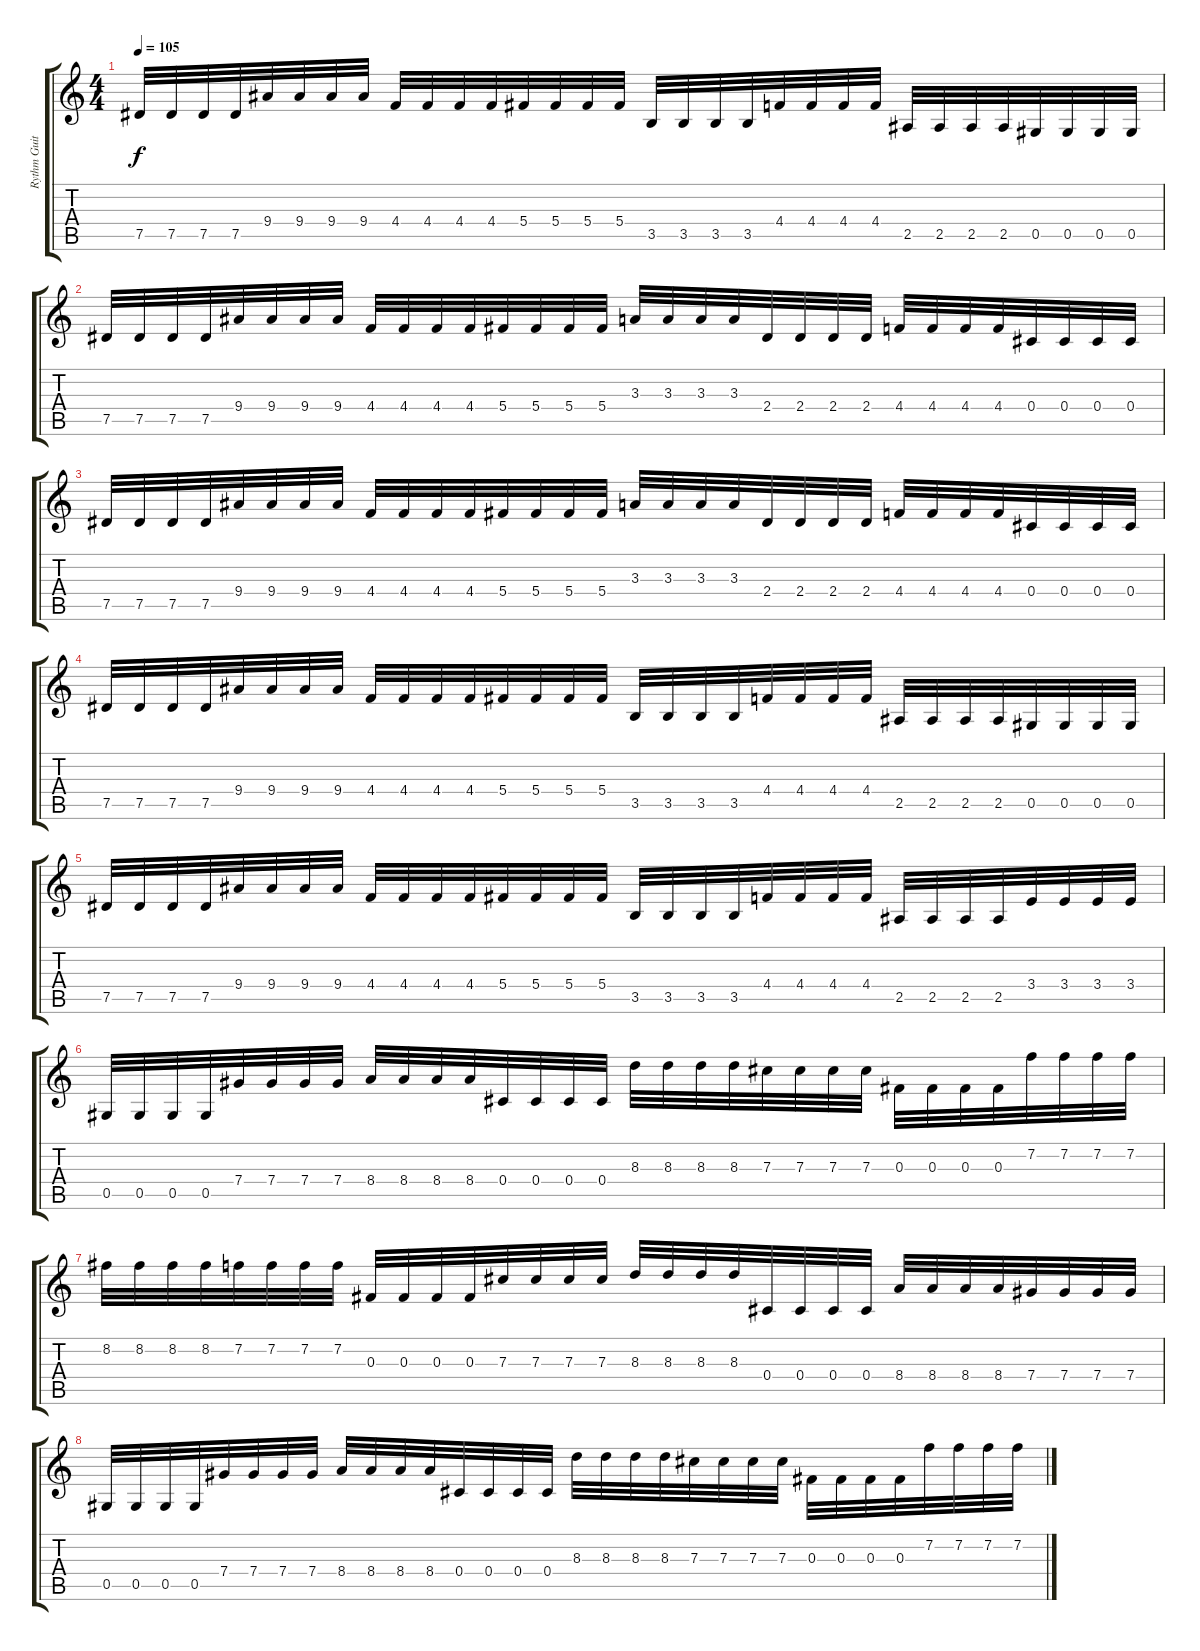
\track ("Rythm Guitar" "Rythm Guit") {instrument overdrivenguitar}
\staff {score tabs}
\tuning (Eb4 Bb3 Gb3 Db3 Ab2 Eb2) {hide}
\ts (4 4)
\tempo 105
\clef g2
\ks c
7.5.32{dy f} 7.5.32 7.5.32 7.5.32 9.4.32 9.4.32 9.4.32 9.4.32 4.4.32 4.4.32 4.4.32 4.4.32 5.4.32 5.4.32 5.4.32 5.4.32 3.5.32 3.5.32 3.5.32 3.5.32 4.4.32 4.4.32 4.4.32 4.4.32 2.5.32 2.5.32 2.5.32 2.5.32 0.5.32 0.5.32 0.5.32 0.5.32 |
7.5.32 7.5.32 7.5.32 7.5.32 9.4.32 9.4.32 9.4.32 9.4.32 4.4.32 4.4.32 4.4.32 4.4.32 5.4.32 5.4.32 5.4.32 5.4.32 3.3.32 3.3.32 3.3.32 3.3.32 2.4.32 2.4.32 2.4.32 2.4.32 4.4.32 4.4.32 4.4.32 4.4.32 0.4.32 0.4.32 0.4.32 0.4.32 |
7.5.32 7.5.32 7.5.32 7.5.32 9.4.32 9.4.32 9.4.32 9.4.32 4.4.32 4.4.32 4.4.32 4.4.32 5.4.32 5.4.32 5.4.32 5.4.32 3.3.32 3.3.32 3.3.32 3.3.32 2.4.32 2.4.32 2.4.32 2.4.32 4.4.32 4.4.32 4.4.32 4.4.32 0.4.32 0.4.32 0.4.32 0.4.32 |
7.5.32 7.5.32 7.5.32 7.5.32 9.4.32 9.4.32 9.4.32 9.4.32 4.4.32 4.4.32 4.4.32 4.4.32 5.4.32 5.4.32 5.4.32 5.4.32 3.5.32 3.5.32 3.5.32 3.5.32 4.4.32 4.4.32 4.4.32 4.4.32 2.5.32 2.5.32 2.5.32 2.5.32 0.5.32 0.5.32 0.5.32 0.5.32 |
7.5.32 7.5.32 7.5.32 7.5.32 9.4.32 9.4.32 9.4.32 9.4.32 4.4.32 4.4.32 4.4.32 4.4.32 5.4.32 5.4.32 5.4.32 5.4.32 3.5.32 3.5.32 3.5.32 3.5.32 4.4.32 4.4.32 4.4.32 4.4.32 2.5.32 2.5.32 2.5.32 2.5.32 3.4.32 3.4.32 3.4.32 3.4.32 |
0.5.32 0.5.32 0.5.32 0.5.32 7.4.32 7.4.32 7.4.32 7.4.32 8.4.32 8.4.32 8.4.32 8.4.32 0.4.32 0.4.32 0.4.32 0.4.32 8.3.32 8.3.32 8.3.32 8.3.32 7.3.32 7.3.32 7.3.32 7.3.32 0.3.32 0.3.32 0.3.32 0.3.32 7.2.32 7.2.32 7.2.32 7.2.32 |
8.2.32 8.2.32 8.2.32 8.2.32 7.2.32 7.2.32 7.2.32 7.2.32 0.3.32 0.3.32 0.3.32 0.3.32 7.3.32 7.3.32 7.3.32 7.3.32 8.3.32 8.3.32 8.3.32 8.3.32 0.4.32 0.4.32 0.4.32 0.4.32 8.4.32 8.4.32 8.4.32 8.4.32 7.4.32 7.4.32 7.4.32 7.4.32 |
0.5.32 0.5.32 0.5.32 0.5.32 7.4.32 7.4.32 7.4.32 7.4.32 8.4.32 8.4.32 8.4.32 8.4.32 0.4.32 0.4.32 0.4.32 0.4.32 8.3.32 8.3.32 8.3.32 8.3.32 7.3.32 7.3.32 7.3.32 7.3.32 0.3.32 0.3.32 0.3.32 0.3.32 7.2.32 7.2.32 7.2.32 7.2.32
